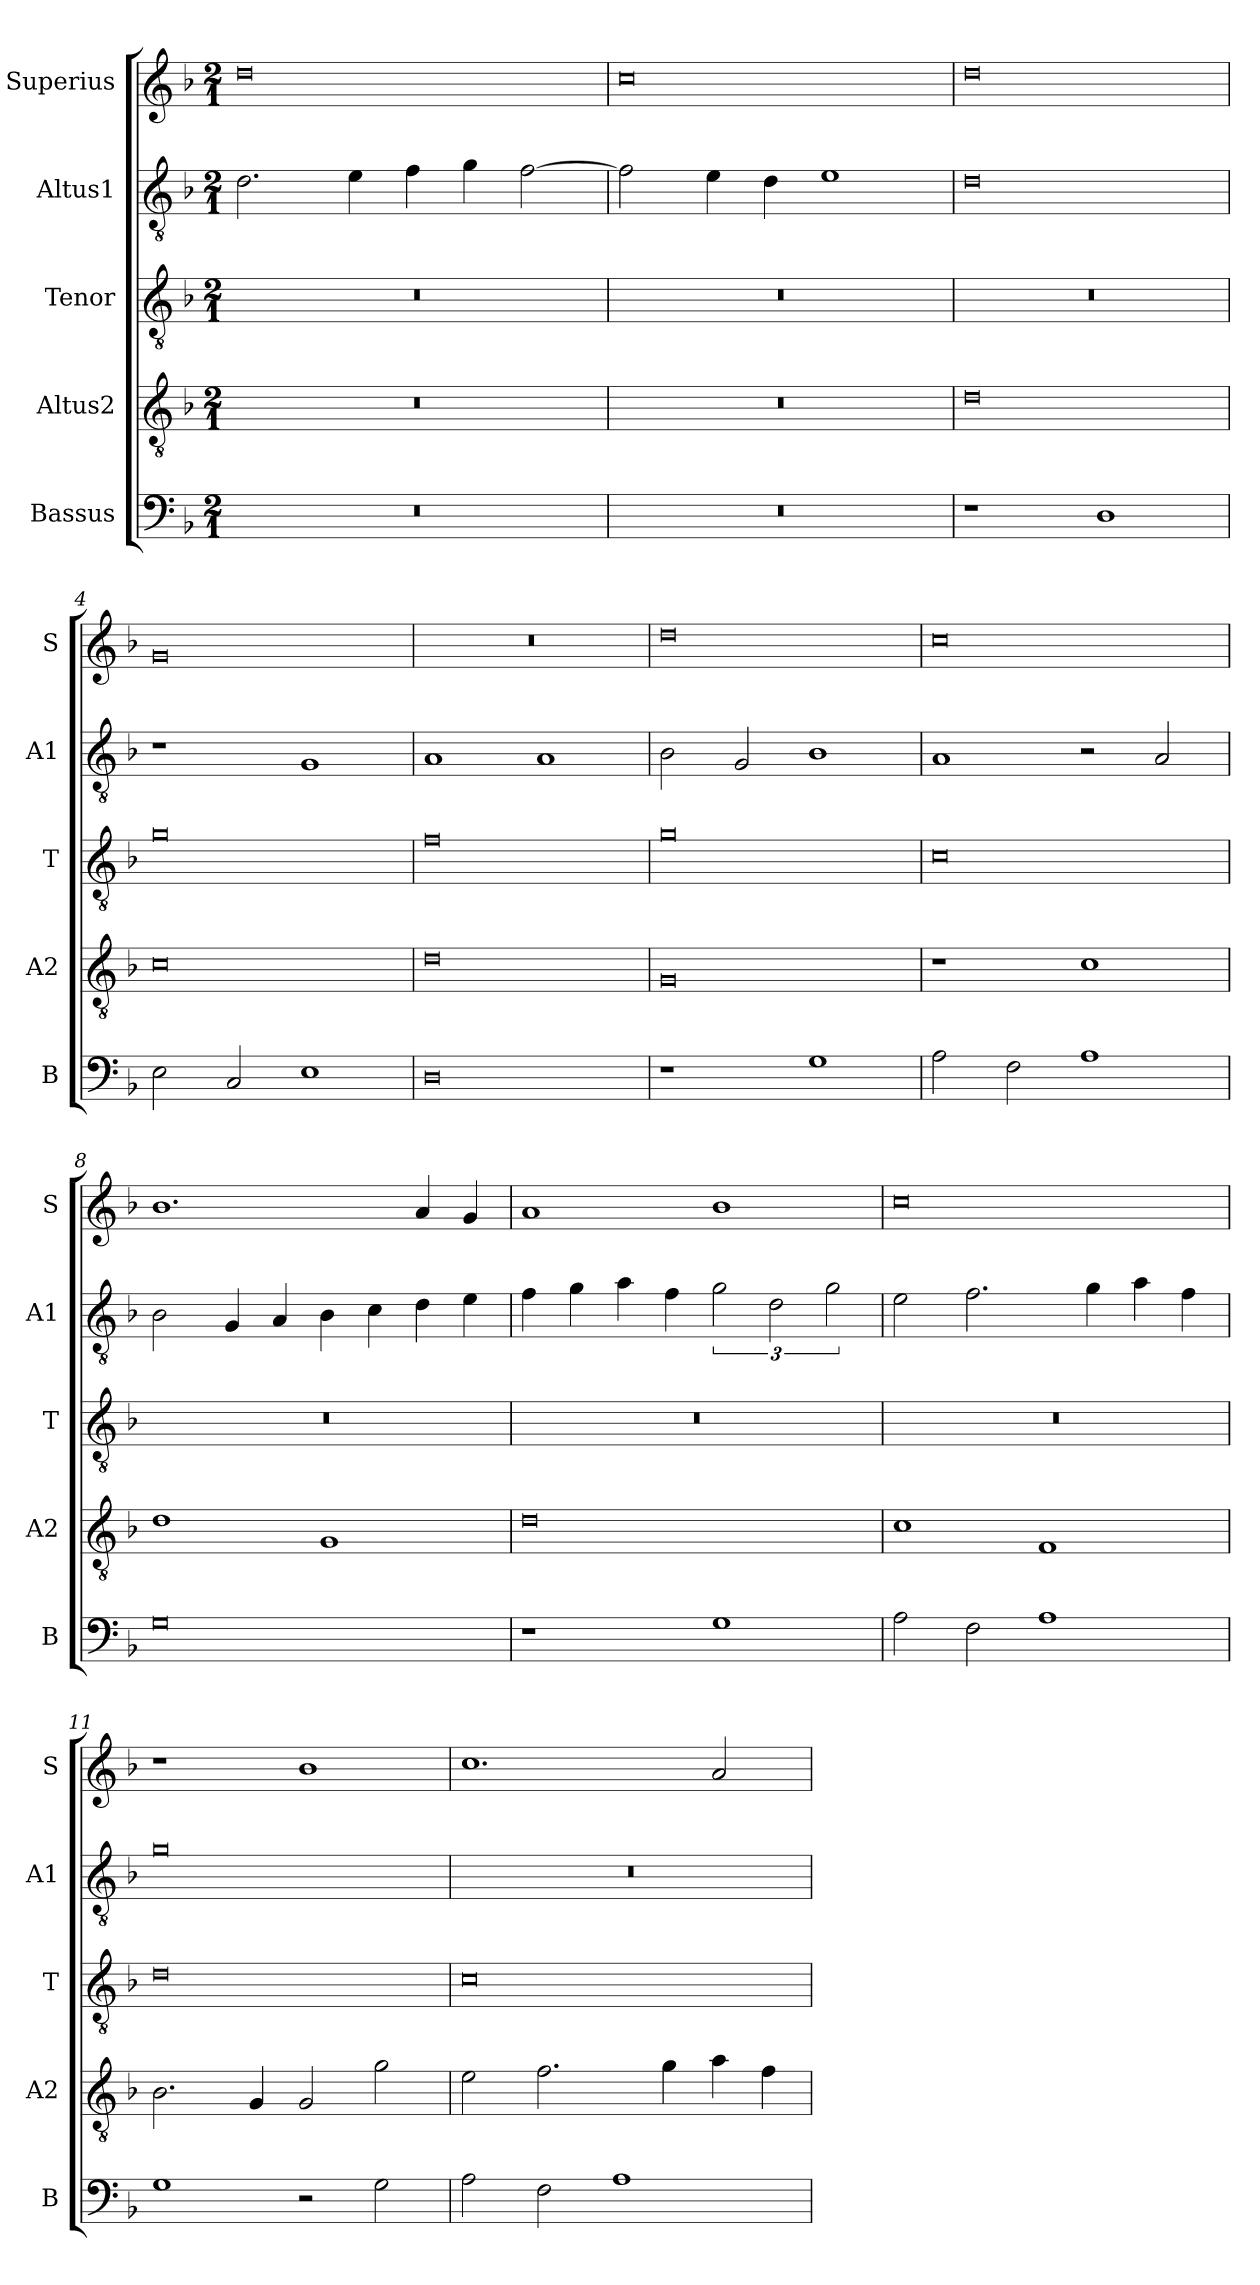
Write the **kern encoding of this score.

**kern	**kern	**kern	**kern	**kern
*part5	*part4	*part3	*part2	*part1
*staff5	*staff4	*staff3	*staff2	*staff1
*I"Bassus	*I"Altus2	*I"Tenor	*I"Altus1	*I"Superius
*I'B	*I'A2	*I'T	*I'A1	*I'S
*clefF4	*clefGv2	*clefGv2	*clefGv2	*clefG2
*k[b-]	*k[b-]	*k[b-]	*k[b-]	*k[b-]
*M2/1	*M2/1	*M2/1	*M2/1	*M2/1
=1	=1	=1	=1	=1
0r	0r	0r	2.d\	0dd
.	.	.	4e\	.
.	.	.	4f\	.
.	.	.	4g\	.
.	.	.	[2f\	.
=2	=2	=2	=2	=2
0r	0r	0r	2f\]	0cc
.	.	.	4e\	.
.	.	.	4d\	.
.	.	.	1e	.
=3	=3	=3	=3	=3
1r	0d	0r	0d	0dd
1D	.	.	.	.
=4	=4	=4	=4	=4
2E\	0c	0g	1r	0g
2C/	.	.	.	.
1E	.	.	1G	.
=5	=5	=5	=5	=5
0D	0d	0f	1A	0r
.	.	.	1A	.
=6	=6	=6	=6	=6
1r	0G	0g	2B-\	0dd
.	.	.	2G/	.
1G	.	.	1B-	.
=7	=7	=7	=7	=7
2A\	1r	0c	1A	0cc
2F\	.	.	.	.
1A	1c	.	2r	.
.	.	.	2A/	.
=8	=8	=8	=8	=8
0G	1d	0r	2B-\	1.b-
.	.	.	4G/	.
.	.	.	4A/	.
.	1G	.	4B-\	.
.	.	.	4c\	.
.	.	.	4d\	4a/
.	.	.	4e\	4g/
=9	=9	=9	=9	=9
1r	0d	0r	4f\	1a
.	.	.	4g\	.
.	.	.	4a\	.
.	.	.	4f\	.
1G	.	.	3g\	1b-
.	.	.	3d\	.
.	.	.	3g\	.
=10	=10	=10	=10	=10
2A\	1c	0r	2e\	0cc
2F\	.	.	2.f\	.
1A	1F	.	.	.
.	.	.	4g\	.
.	.	.	4a\	.
.	.	.	4f\	.
=11	=11	=11	=11	=11
1G	2.B-\	0d	0g	1r
.	4G/	.	.	.
2r	2G/	.	.	1b-
2G\	2g\	.	.	.
=12	=12	=12	=12	=12
2A\	2e\	0c	0r	1.cc
2F\	2.f\	.	.	.
1A	.	.	.	.
.	4g\	.	.	.
.	4a\	.	.	2a/
.	4f\	.	.	.
=	=	=	=	=
*-	*-	*-	*-	*-
